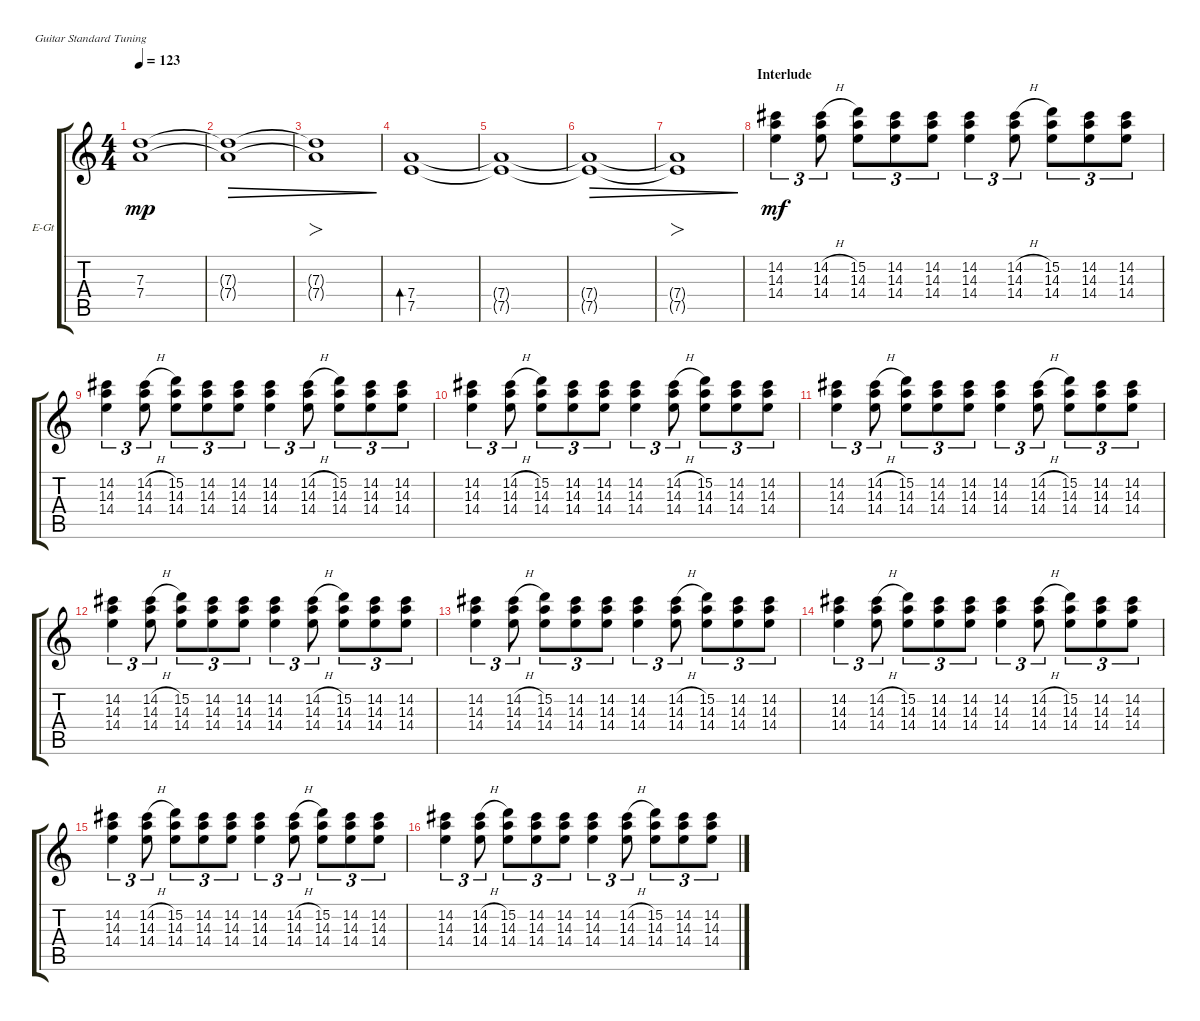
\defaultSystemsLayout 4
\bracketExtendMode groupsimilarinstruments
\firstSystemTrackNameOrientation horizontal
\otherSystemsTrackNameOrientation horizontal
\track ("Electric Guitar 2" "E-Gt") {multiBarRest instrument overdrivenguitar}
\staff {score tabs}
\tuning (E4 B3 G3 D3 A2 E2)
\ts (4 4)
\tempo 123
\clef g2
\ks c
(7.3{t} 7.4{t}).1{dy mp} |
(7.3{t} 7.4{t}).1{dec} |
(7.3{t} 7.4{t}).1{fo dec} |
(7.5 7.4).1{bd 479} |
(7.4{t} 7.5{t}).1 |
(7.5{t} 7.4{t}).1{dec} |
(7.5{t} 7.4{t}).1{fo dec} |
\section ("" "Interlude")
(14.2 14.3 14.4).4{tu (3 2) dy mf} (14.2{h} 14.4 14.3).8{tu (3 2)} (15.2 14.4 14.3).8{tu (3 2)} (14.2 14.4 14.3).8{tu (3 2)} (14.2 14.4 14.3).8{tu (3 2)} (14.2 14.3 14.4).4{tu (3 2)} (14.2{h} 14.4 14.3).8{tu (3 2)} (15.2 14.4 14.3).8{tu (3 2)} (14.2 14.4 14.3).8{tu (3 2)} (14.2 14.4 14.3).8{tu (3 2)} |
(14.2 14.3 14.4).4{tu (3 2)} (14.2{h} 14.4 14.3).8{tu (3 2)} (15.2 14.4 14.3).8{tu (3 2)} (14.2 14.4 14.3).8{tu (3 2)} (14.2 14.4 14.3).8{tu (3 2)} (14.2 14.3 14.4).4{tu (3 2)} (14.2{h} 14.4 14.3).8{tu (3 2)} (15.2 14.4 14.3).8{tu (3 2)} (14.2 14.4 14.3).8{tu (3 2)} (14.2 14.4 14.3).8{tu (3 2)} |
(14.2 14.3 14.4).4{tu (3 2)} (14.2{h} 14.4 14.3).8{tu (3 2)} (15.2 14.4 14.3).8{tu (3 2)} (14.2 14.4 14.3).8{tu (3 2)} (14.2 14.4 14.3).8{tu (3 2)} (14.2 14.3 14.4).4{tu (3 2)} (14.2{h} 14.4 14.3).8{tu (3 2)} (15.2 14.4 14.3).8{tu (3 2)} (14.2 14.4 14.3).8{tu (3 2)} (14.2 14.4 14.3).8{tu (3 2)} |
(14.2 14.3 14.4).4{tu (3 2)} (14.2{h} 14.4 14.3).8{tu (3 2)} (15.2 14.4 14.3).8{tu (3 2)} (14.2 14.4 14.3).8{tu (3 2)} (14.2 14.4 14.3).8{tu (3 2)} (14.2 14.3 14.4).4{tu (3 2)} (14.2{h} 14.4 14.3).8{tu (3 2)} (15.2 14.4 14.3).8{tu (3 2)} (14.2 14.4 14.3).8{tu (3 2)} (14.2 14.4 14.3).8{tu (3 2)} |
(14.2 14.3 14.4).4{tu (3 2)} (14.2{h} 14.4 14.3).8{tu (3 2)} (15.2 14.4 14.3).8{tu (3 2)} (14.2 14.4 14.3).8{tu (3 2)} (14.2 14.4 14.3).8{tu (3 2)} (14.2 14.3 14.4).4{tu (3 2)} (14.2{h} 14.4 14.3).8{tu (3 2)} (15.2 14.4 14.3).8{tu (3 2)} (14.2 14.4 14.3).8{tu (3 2)} (14.2 14.4 14.3).8{tu (3 2)} |
(14.2 14.3 14.4).4{tu (3 2)} (14.2{h} 14.4 14.3).8{tu (3 2)} (15.2 14.4 14.3).8{tu (3 2)} (14.2 14.4 14.3).8{tu (3 2)} (14.2 14.4 14.3).8{tu (3 2)} (14.2 14.3 14.4).4{tu (3 2)} (14.2{h} 14.4 14.3).8{tu (3 2)} (15.2 14.4 14.3).8{tu (3 2)} (14.2 14.4 14.3).8{tu (3 2)} (14.2 14.4 14.3).8{tu (3 2)} |
(14.2 14.3 14.4).4{tu (3 2)} (14.2{h} 14.4 14.3).8{tu (3 2)} (15.2 14.4 14.3).8{tu (3 2)} (14.2 14.4 14.3).8{tu (3 2)} (14.2 14.4 14.3).8{tu (3 2)} (14.2 14.3 14.4).4{tu (3 2)} (14.2{h} 14.4 14.3).8{tu (3 2)} (15.2 14.4 14.3).8{tu (3 2)} (14.2 14.4 14.3).8{tu (3 2)} (14.2 14.4 14.3).8{tu (3 2)} |
(14.2 14.3 14.4).4{tu (3 2)} (14.2{h} 14.4 14.3).8{tu (3 2)} (15.2 14.4 14.3).8{tu (3 2)} (14.2 14.4 14.3).8{tu (3 2)} (14.2 14.4 14.3).8{tu (3 2)} (14.2 14.3 14.4).4{tu (3 2)} (14.2{h} 14.4 14.3).8{tu (3 2)} (15.2 14.4 14.3).8{tu (3 2)} (14.2 14.4 14.3).8{tu (3 2)} (14.2 14.4 14.3).8{tu (3 2)} |
(14.2 14.3 14.4).4{tu (3 2)} (14.2{h} 14.4 14.3).8{tu (3 2)} (15.2 14.4 14.3).8{tu (3 2)} (14.2 14.4 14.3).8{tu (3 2)} (14.2 14.4 14.3).8{tu (3 2)} (14.2 14.3 14.4).4{tu (3 2)} (14.2{h} 14.4 14.3).8{tu (3 2)} (15.2 14.4 14.3).8{tu (3 2)} (14.2 14.4 14.3).8{tu (3 2)} (14.2 14.4 14.3).8{tu (3 2)}
